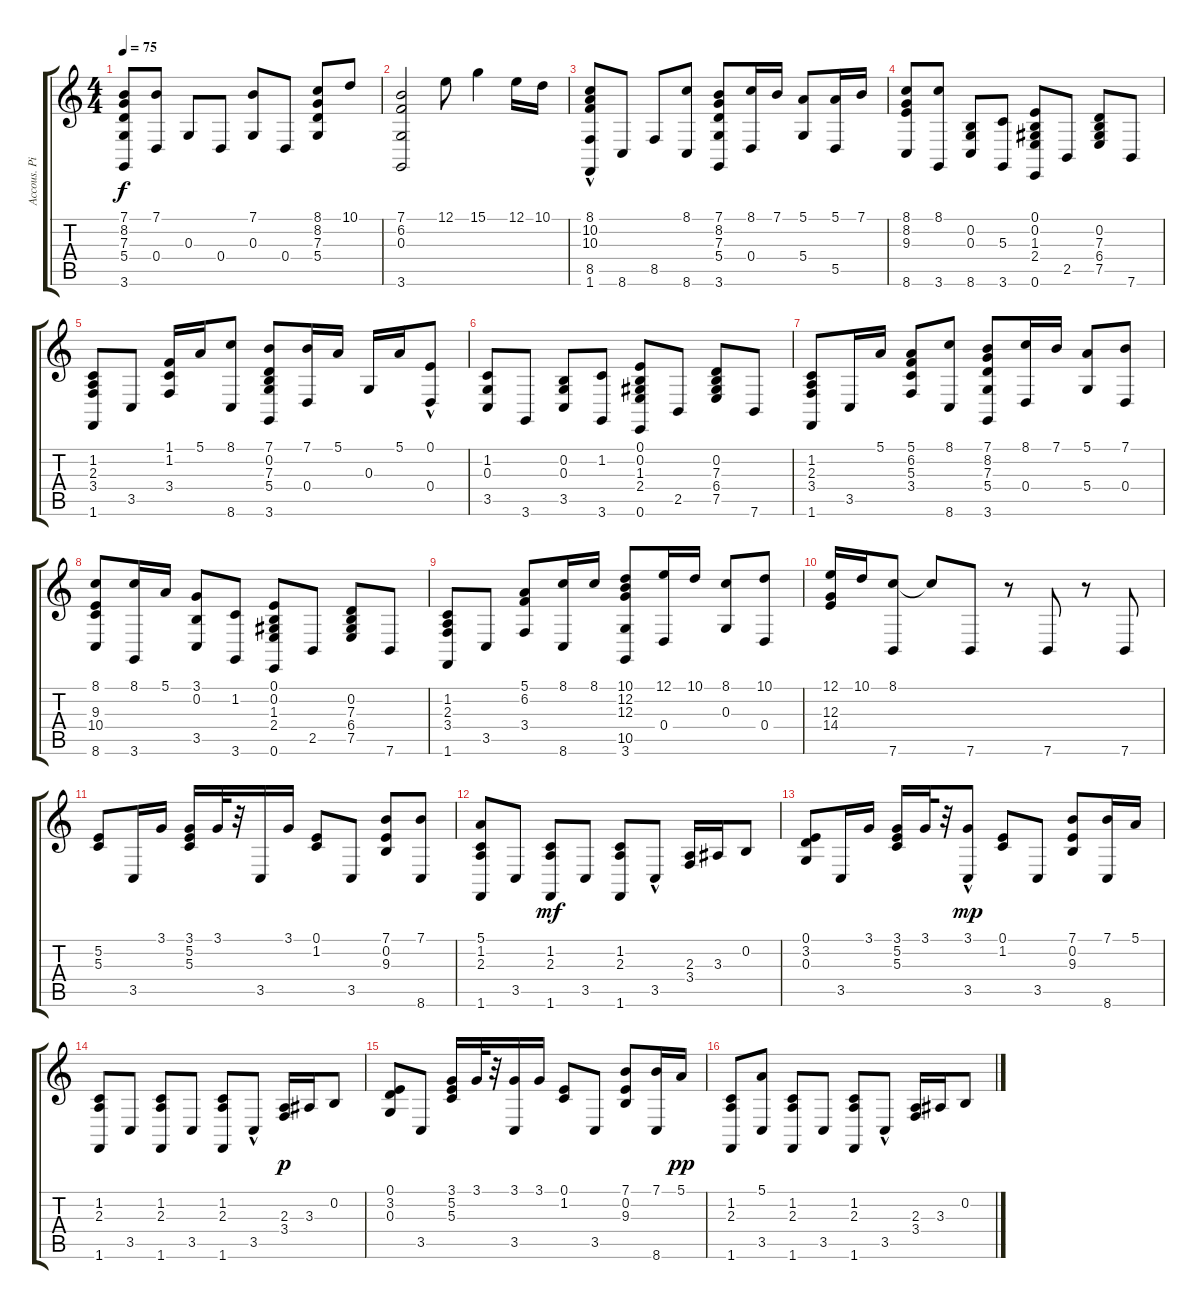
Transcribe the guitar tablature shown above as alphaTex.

\track ("Accous. Piano 1" "Accous. Pi") {instrument acousticgrandpiano}
\staff {score tabs}
\tuning (E4 B3 G3 D3 A2 E2) {hide}
\ts (4 4)
\tempo 75
\clef g2
\ks c
(7.1 8.2 7.3 5.4 3.6).8{dy f} (7.1 0.4).8 0.3.8 0.4.8 (7.1 0.3).8 0.4.8 (8.1 8.2 7.3 5.4).8 10.1.8 |
(7.1 6.2 0.3 3.6).2 12.1.8 15.1.4 12.1.16 10.1.16 |
(8.1 10.2{hac} 10.3 8.5 1.6).8 8.6.8 8.5.8 (8.1 8.6).8 (7.1 8.2 7.3 5.4 3.6).8 (8.1 0.4).16 7.1.16 (5.1 5.4).8 (5.1 5.5).16 7.1.16 |
(8.1 8.2 9.3 8.6).8 (8.1 3.6).8 (0.2 0.3 8.6).8 (5.3 3.6).8 (0.1 0.2 1.3 2.4 0.6).8 2.5.8 (0.2 7.3 6.4 7.5).8 7.6.8 |
(1.2 2.3 3.4 1.6).8 3.5.8 (1.1 1.2 3.4).16 5.1.16 (8.1 8.6).8 (7.1 0.2 7.3 5.4 3.6).8 (7.1 0.4).16 5.1.16 0.3.16 5.1.16 (0.1{hac} 0.4).8 |
(1.2 0.3 3.5).8 3.6.8 (0.2 0.3 3.5).8 (1.2 3.6).8 (0.1 0.2 1.3 2.4 0.6).8 2.5.8 (0.2 7.3 6.4 7.5).8 7.6.8 |
(1.2 2.3 3.4 1.6).8 3.5.16 5.1.16 (5.1 6.2 5.3 3.4).8 (8.1 8.6).8 (7.1 8.2 7.3 5.4 3.6).8 (8.1 0.4).16 7.1.16 (5.1 5.4).8 (7.1 0.4).8 |
(8.1 9.3 10.4 8.6).8 (8.1 3.6).16 5.1.16 (3.1 0.2 3.5).8 (1.2 3.6).8 (0.1 0.2 1.3 2.4 0.6).8 2.5.8 (0.2 7.3 6.4 7.5).8 7.6.8 |
(1.2 2.3 3.4 1.6).8 3.5.8 (5.1 6.2 3.4).8 (8.1 8.6).16 8.1.16 (10.1 12.2 12.3 10.5 3.6).8 (12.1 0.4).16 10.1.16 (8.1 0.3).8 (10.1 0.4).8 |
(12.1 12.3 14.4).16 10.1.16 (8.1 7.6).8 8.1{t}.8 7.6.8 r.8 7.6.8 r.8 7.6.8 |
(5.2 5.3).8 3.5.16 3.1.16 (3.1 5.2 5.3).16 3.1.32 r.32 3.5.16 3.1.16 (0.1 1.2).8 3.5.8 (7.1 0.2 9.3).8 (7.1 8.6).8 |
(5.1 1.2 2.3 1.6).8 3.5.8 (1.2 2.3 1.6).8{dy mf} 3.5.8 (1.2 2.3 1.6).8 3.5{hac}.8 (2.3 3.4).16 3.3.16 0.2.8 |
(0.1 3.2 0.3).8 3.5.16 3.1.16 (3.1 5.2 5.3).16 3.1.32 r.32 (3.1{hac} 3.5).8{dy mp} (0.1 1.2).8 3.5.8 (7.1 0.2 9.3).8 (7.1 8.6).16 5.1.16 |
(1.2 2.3 1.6).8 3.5.8 (1.2 2.3 1.6).8 3.5.8 (1.2 2.3 1.6).8 3.5{hac}.8 (2.3 3.4).16{dy p} 3.3.16 0.2.8 |
(0.1 3.2 0.3).8 3.5.8 (3.1 5.2 5.3).16 3.1.32 r.32 (3.1 3.5).16 3.1.16 (0.1 1.2).8 3.5.8 (7.1 0.2 9.3).8 (7.1 8.6).16 5.1.16{dy pp} |
(1.2 2.3 1.6).8 (5.1 3.5).8 (1.2 2.3 1.6).8 3.5.8 (1.2 2.3 1.6).8 3.5{hac}.8 (2.3 3.4).16 3.3.16 0.2.8
